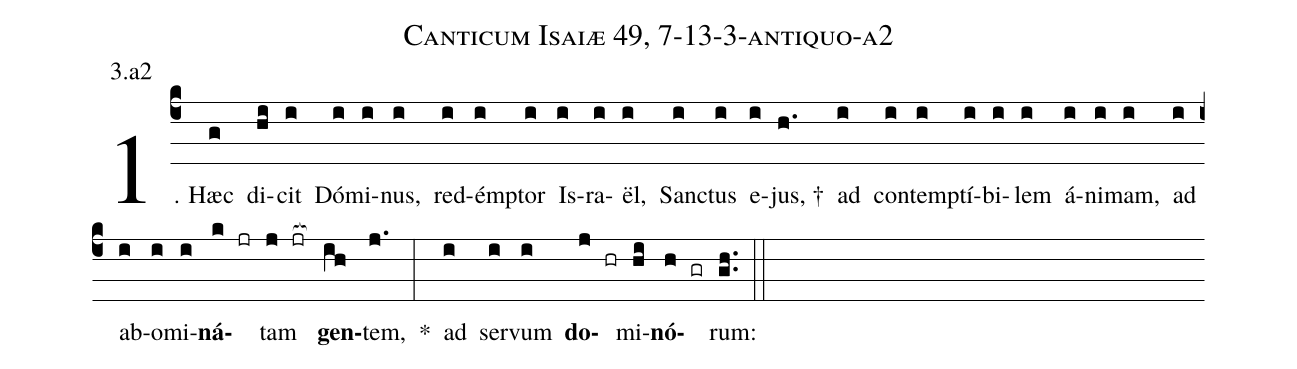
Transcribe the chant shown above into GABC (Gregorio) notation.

name: Canticum Isaiæ 49, 7-13-3-antiquo-a2;
annotation: 3.a2;
%%
(c4)1. Hæc(g) di(hi)cit(i) Dó(i)mi(i)nus,(i) red(i)émp(i)tor(i) Is(i)ra(i)ël,(i) Sanc(i)tus(i) e(i)jus, †(h.) ad(i) con(i)temp(i)tí(i)bi(i)lem(i) á(i)ni(i)mam,(i) ad(i) ab(i)o(i)mi(i)<b>ná</b>(k jr)tam(j jr[ocb:1{]) <b>gen</b>(ih[ocb:0}])tem,(j.) *(:) ad(i) ser(i)vum(i) <b>do</b>(j hr)mi(hi)<b>nó</b>(h gr)rum:(gh..) (::)
